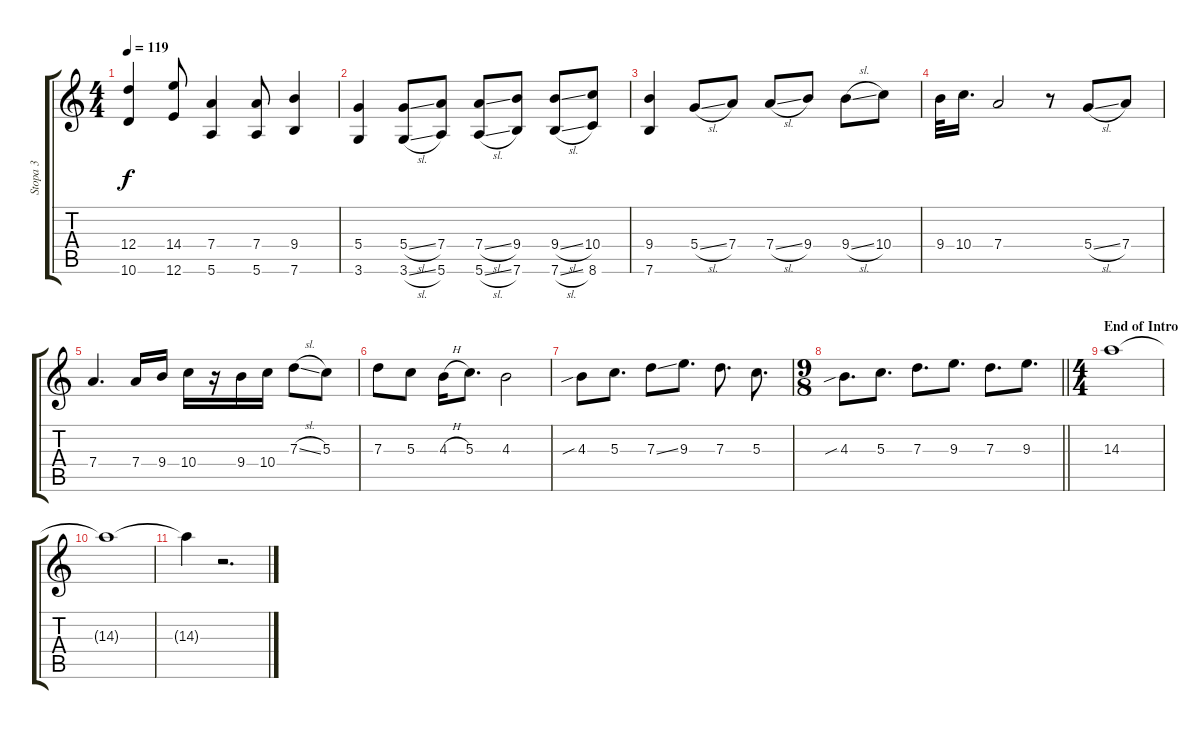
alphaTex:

\track ("Stopa 3" "Stopa 3") {instrument distortionguitar}
\staff {score tabs}
\tuning (E4 B3 G3 D3 A2 E2) {hide}
\ts (4 4)
\tempo 119
\clef g2
\ks c
(12.4 10.6).4{dy f} (14.4 12.6).8 (7.4 5.6).4 (7.4 5.6).8 (9.4 7.6).4 |
(5.4 3.6).4 (5.4{sl} 3.6{sl}).8 (7.4 5.6).8 (7.4{sl} 5.6{sl}).8 (9.4 7.6).8 (9.4{sl} 7.6{sl}).8 (10.4 8.6).8 |
(9.4 7.6).4 5.4{sl}.8 7.4.8 7.4{sl}.8 9.4.8 9.4{sl}.8 10.4.8 |
9.4.32 10.4.16{d} 7.4.2 r.8 5.4{sl}.8 7.4.8 |
7.4.4{d} 7.4.16 9.4.16 10.4.16 r.16 9.4.16 10.4.16 7.3{sl}.8 5.3.8 |
7.3.8 5.3.8 4.3{h}.16 5.3.8{d} 4.3.2 |
4.3{sib}.8 5.3.8{d} 7.3{ss}.8 9.3.8{d} 7.3.8{d} 5.3.8{d} |
\ts (9 8)
\barLineRight lightlight
4.3{sib}.8{d} 5.3.8{d} 7.3.8{d} 9.3.8{d} 7.3.8{d} 9.3.8{d} |
\ts (4 4)
\section ("" "End of Intro")
14.3.1{volume 15} |
14.3{t}.1{volume 10} |
14.3{t}.4{volume 5} r.2{d}
